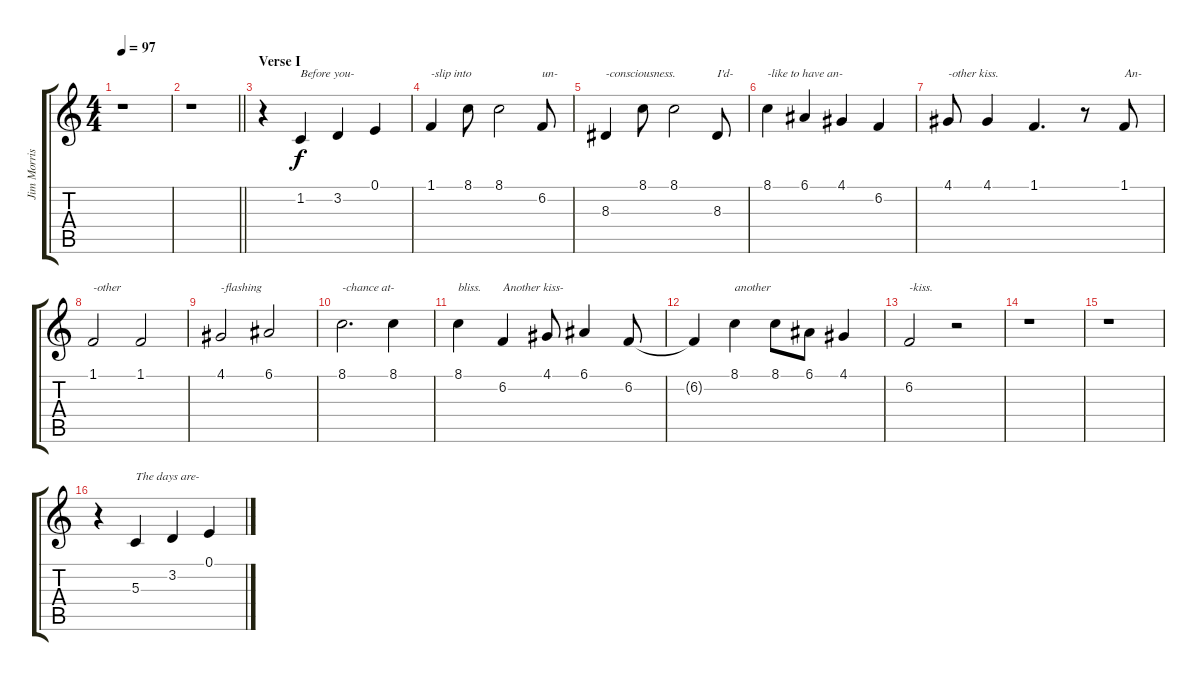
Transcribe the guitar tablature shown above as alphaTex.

\track ("Jim Morrison" "Jim Morris") {instrument fx8scifi}
\staff {score tabs}
\tuning (E4 B3 G3 D3 A2 E2) {hide}
\ts (4 4)
\tempo 97
\clef g2
\ks c
r.1{dy f instrument fx8scifi} |
\barLineRight lightlight
r.1 |
\section ("" "Verse I")
r.4 1.2.4{txt "Before you-"} 3.2.4 0.1.4 |
1.1.4{txt "-slip into"} 8.1.8 8.1.2 6.2.8{txt "un-"} |
8.3.4{txt "-consciousness."} 8.1.8 8.1.2 8.3.8{txt "I'd-"} |
8.1.4{txt "-like to have an-"} 6.1.4 4.1.4 6.2.4 |
4.1.8{txt "-other kiss."} 4.1.4 1.1.4{d} r.8 1.1.8{txt "An-"} |
1.1.2{txt "-other"} 1.1.2 |
4.1.2{txt "-flashing"} 6.1.2 |
8.1.2{d txt "-chance at-"} 8.1.4 |
8.1.4{txt "bliss."} 6.2.4{txt "Another kiss-"} 4.1.8 6.1.4 6.2.8 |
6.2{t}.4 8.1.4{txt "another"} 8.1.8 6.1.8 4.1.4 |
6.2.2{txt "-kiss."} r.2 |
r.1 |
r.1 |
r.4 5.3.4{txt "The days are-"} 3.2.4 0.1.4
